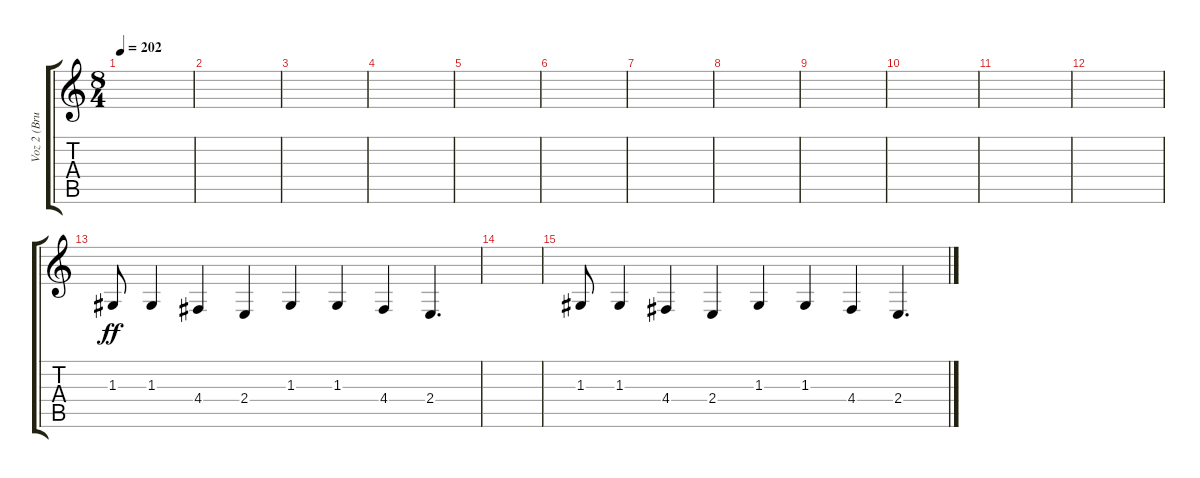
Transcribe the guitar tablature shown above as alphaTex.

\track ("Voz 2 (Bruno Jaime)" "Voz 2 (Bru") {instrument sitar}
\staff {score tabs}
\tuning (E4 B3 G3 D3 A2 E2) {hide}
\ts (8 4)
\tempo 202
\clef g2
\ks c
|
|
|
|
|
|
|
|
|
|
|
|
1.3.8{dy ff} 1.3.4 4.4.4 2.4.4 1.3.4 1.3.4 4.4.4 2.4.4{d} |
|
1.3.8 1.3.4 4.4.4 2.4.4 1.3.4 1.3.4 4.4.4 2.4.4{d}
